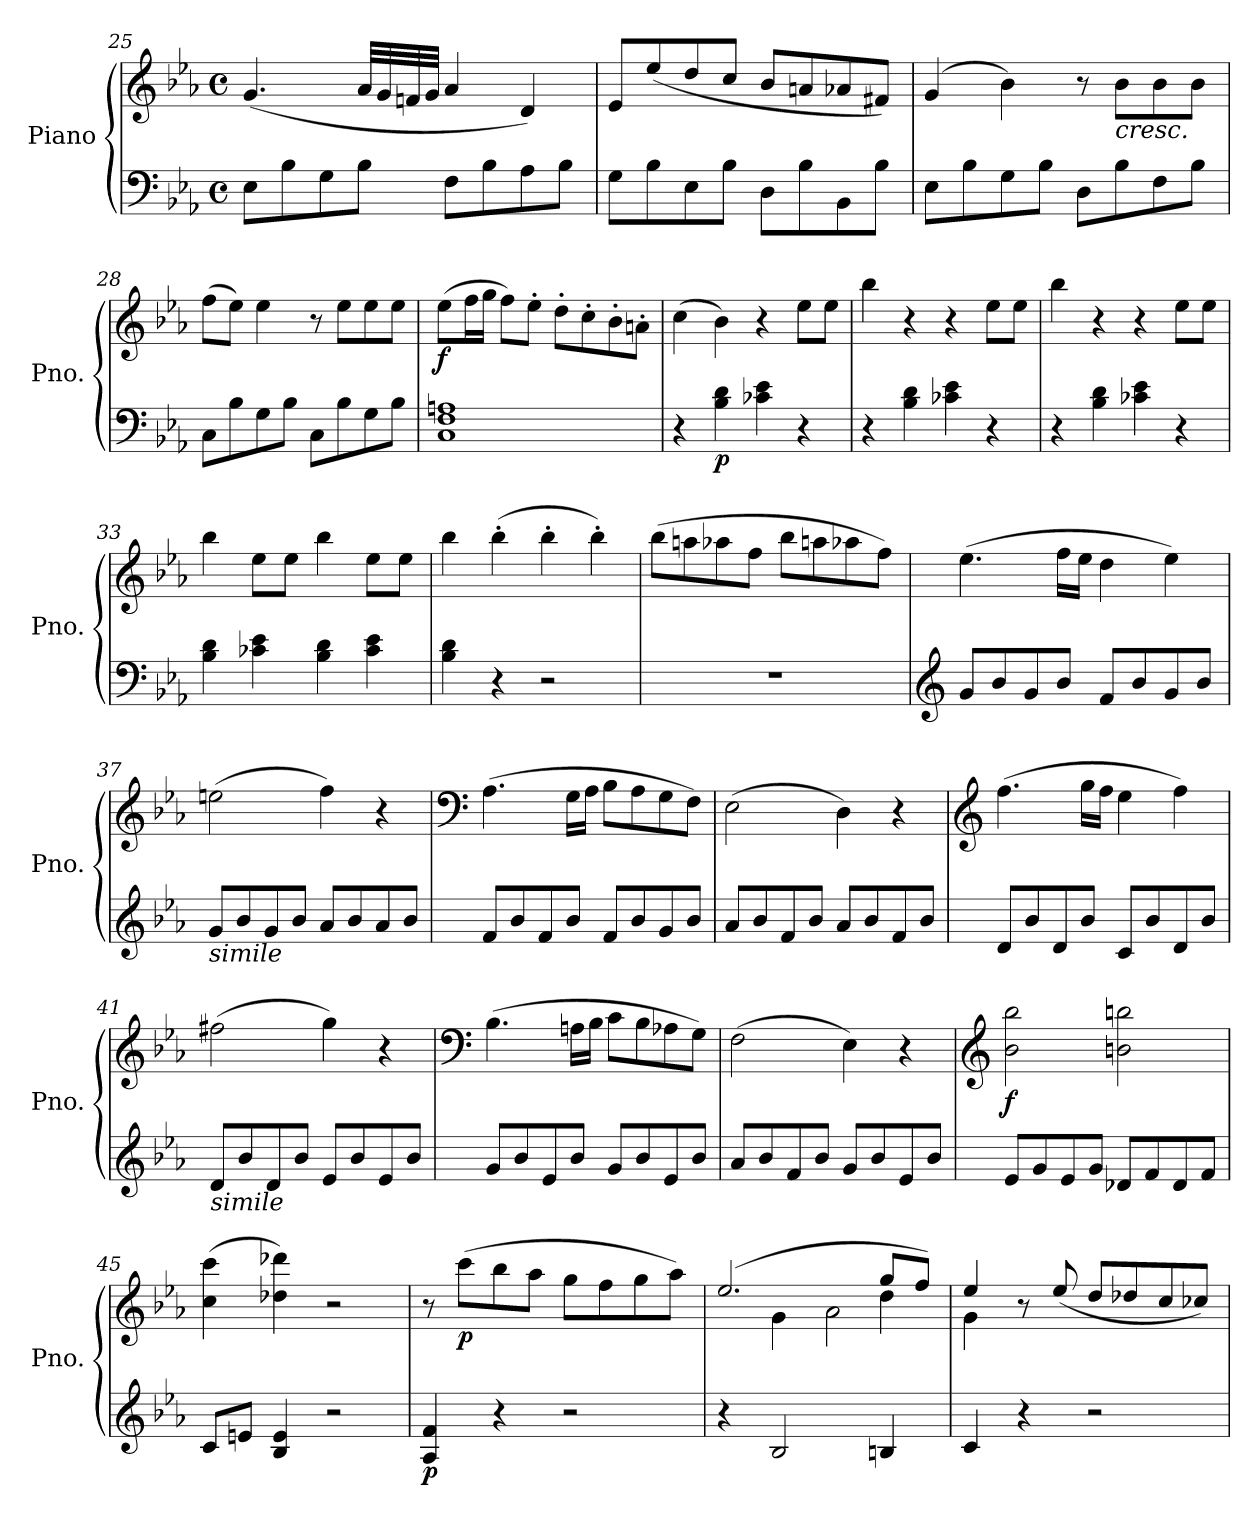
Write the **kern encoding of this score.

**kern	**kern	**dynam
*part1	*part1	*part1
*staff2	*staff1	*staff1/2
*I"Piano	*	*
*I'Pno.	*	*
*clefF4	*clefG2	*
*k[b-e-a-]	*k[b-e-a-]	*
*M4/4	*M4/4	*
*met(c)	*met(c)	*
=25	=25	=25
8E-\L	(<4.g/	.
8B-\	.	.
8G\	.	.
8B-\J	32a-/LLL	.
.	32g/	.
.	32fn/	.
.	32g/JJJ	.
8F\L	4a-/	.
8B-\	.	.
8A-\	4d/)	.
8B-\J	.	.
!!LO:LB:g=z
=26	=26	=26
8G\L	8e-/L	.
8B-\	(<8ee-/	.
8E-\	8dd/	.
8B-\J	8cc/J	.
8D\L	8b-/L	.
8B-\	8an/	.
8BB-\	8a-X/	.
8B-\J	8f#X/J)	.
=27	=27	=27
8E-\L	(>4g/	.
8B-\	.	.
8G\	4b-\)	.
8B-\J	.	.
8D\L	8r	.
!	!LO:TX:b:i:t=cresc.	!
8B-\	8b-\L	.
8F\	8b-\	.
8B-\J	8b-\J	.
=28	=28	=28
8C\L	(>8ff\L	.
8B-\	8ee-\J)	.
8G\	4ee-\	.
8B-\J	.	.
8C\L	8r	.
8B-\	8ee-\L	.
8G\	8ee-\	.
8B-\J	8ee-\J	.
=29	=29	=29
!	!	!LO:DY:b
1C 1F 1An	(>8ee-\L	f
.	16ff\L	.
.	16gg\JJ	.
.	8ff\L)	.
.	8ee-'\J	.
.	8dd'\L	.
.	8cc'\	.
.	8b-'\	.
.	8an'\J	.
=30	=30	=30
4r	(>4cc\	.
!	!	!LO:DY:b=2
4B-\ 4d\	4b-\)	p
4c-X\ 4e-\	4r	.
4r	8ee-\L	.
.	8ee-\J	.
=31	=31	=31
4r	4bb-\	.
4B-\ 4d\	4r	.
4c-X\ 4e-\	4r	.
4r	8ee-\L	.
.	8ee-\J	.
=32	=32	=32
4r	4bb-\	.
4B-\ 4d\	4r	.
4c-X\ 4e-\	4r	.
4r	8ee-\L	.
.	8ee-\J	.
!!LO:PB:g=z
=33	=33	=33
4B-\ 4d\	4bb-\	.
4c-X\ 4e-\	8ee-\L	.
.	8ee-\J	.
4B-\ 4d\	4bb-\	.
4c-\ 4e-\	8ee-\L	.
.	8ee-\J	.
=34	=34	=34
4B-\ 4d\	4bb-\	.
4r	(>4bb-'\	.
2r	4bb-'\	.
.	4bb-'\)	.
=35	=35	=35
1r	(>8bb-\L	.
.	8aan\	.
.	8aa-X\	.
.	8ff\J	.
.	8bb-\L	.
.	8aan\	.
.	8aa-X\	.
.	8ff\J)	.
=36	=36	=36
*clefG2	*	*
8g/L	(>4.ee-\	.
8b-/	.	.
8g/	.	.
8b-/J	16ff\LL	.
.	16ee-\JJ	.
8f/L	4dd\	.
8b-/	.	.
8g/	4ee-\)	.
8b-/J	.	.
=37	=37	=37
!LO:TX:b:i:t=simile	!	!
8g/L	(>2een\	.
8b-/	.	.
8g/	.	.
8b-/J	.	.
8a-/L	4ff\)	.
8b-/	.	.
8a-/	4r	.
8b-/J	.	.
=38	=38	=38
*	*clefF4	*
8f/L	(>4.A-\	.
8b-/	.	.
8f/	.	.
8b-/J	16G\LL	.
.	16A-\JJ	.
8f/L	8B-\L	.
8b-/	8A-\	.
8g/	8G\	.
8b-/J	8F\J)	.
!!LO:LB:g=z
=39	=39	=39
8a-/L	(>2E-\	.
8b-/	.	.
8f/	.	.
8b-/J	.	.
8a-/L	4D\)	.
8b-/	.	.
8f/	4r	.
8b-/J	.	.
=40	=40	=40
*	*clefG2	*
8d/L	(>4.ff\	.
8b-/	.	.
8d/	.	.
8b-/J	16gg\LL	.
.	16ff\JJ	.
8c/L	4ee-\	.
8b-/	.	.
8d/	4ff\)	.
8b-/J	.	.
=41	=41	=41
!LO:TX:b:i:t=simile	!	!
8d/L	(>2ff#X\	.
8b-/	.	.
8d/	.	.
8b-/J	.	.
8e-/L	4gg\)	.
8b-/	.	.
8e-/	4r	.
8b-/J	.	.
=42	=42	=42
*	*clefF4	*
8g/L	(>4.B-\	.
8b-/	.	.
8e-/	.	.
8b-/J	16An\LL	.
.	16B-\JJ	.
8g/L	8c\L	.
8b-/	8B-\	.
8e-/	8A-X\	.
8b-/J	8G\J)	.
=43	=43	=43
8a-/L	(>2F\	.
8b-/	.	.
8f/	.	.
8b-/J	.	.
8g/L	4E-\)	.
8b-/	.	.
8e-/	4r	.
8b-/J	.	.
=44	=44	=44
*	*clefG2	*
!	!	!LO:DY:b
8e-/L	2b-\ 2bb-\	f
8g/	.	.
8e-/	.	.
8g/J	.	.
8d-X/L	2bn\ 2bbn\	.
8f/	.	.
8d-/	.	.
8f/J	.	.
=45	=45	=45
8c/L	(>4cc\ 4ccc\	.
8en/J	.	.
4B-/ 4e/	4dd-X\ 4ddd-X\)	.
2r	2r	.
!!LO:LB:g=z
=46	=46	=46
!	!	!LO:DY:b=2
4A-/ 4f/	8r	p
!	!	!LO:DY:b
.	(>8ccc\L	p
4r	8bb-\	.
.	8aa-\J	.
2r	8gg\L	.
.	8ff\	.
.	8gg\	.
.	8aa-\J)	.
=47	=47	=47
*^	*^	*
*	*	*	*^	*
4r	4ryy	(>2.ee-/	2.ryy	4ryy	.
2.ryy	2B-/	.	.	4g\	.
.	.	.	.	2a-\	.
.	4Bn/	8gg/L	4dd\	.	.
.	.	8ff/J)	.	.	.
*v	*v	*	*	*	*
*	*	*v	*v	*
=48	=48	=48	=48
4c/	4ee-/	4g\	.
4r	8r	2.ryy	.
.	(>8ee-/	.	.
2r	8dd/L	.	.
.	8dd-X/	.	.
.	8cc/	.	.
.	8cc-X/J)	.	.
*	*v	*v	*
=	=	=
*-	*-	*-
